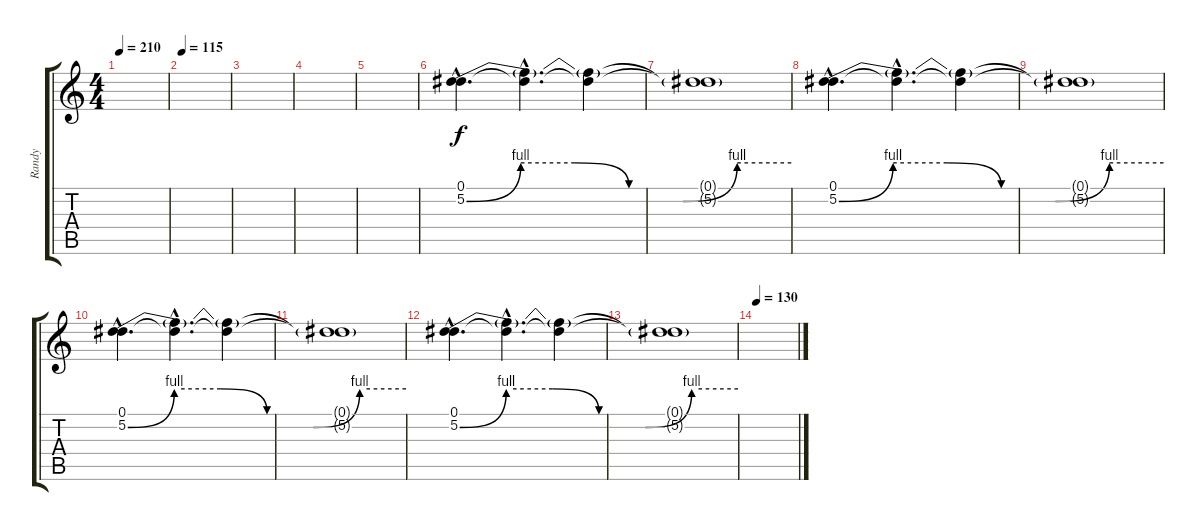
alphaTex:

\track ("Randy" "Randy") {instrument distortionguitar}
\staff {score tabs}
\tuning (Eb4 Bb3 Gb3 Db3 Ab2 Eb2) {hide}
\ts (4 4)
\tempo 210
\tempo 25
\tempo 210
\clef g2
\ks c
|
\tempo 115
|
|
|
|
(0.1{hac} 5.2{be (custom 0 0 10 4 20 4 30 0 40 0 50 4 60 4) hac}).4{d} (0.1{hac t} 5.2{hac t}).4{d} (0.1{t} 5.2{t}).4 |
(0.1{t} 5.2{t}).1 |
(0.1{hac} 5.2{be (custom 0 0 10 4 20 4 30 0 40 0 50 4 60 4) hac}).4{d} (0.1{hac t} 5.2{hac t}).4{d} (0.1{t} 5.2{t}).4 |
(0.1{t} 5.2{t}).1 |
(0.1{hac} 5.2{be (custom 0 0 10 4 20 4 30 0 40 0 50 4 60 4) hac}).4{d} (0.1{hac t} 5.2{hac t}).4{d} (0.1{t} 5.2{t}).4 |
(0.1{t} 5.2{t}).1 |
(0.1{hac} 5.2{be (custom 0 0 10 4 20 4 30 0 40 0 50 4 60 4) hac}).4{d} (0.1{hac t} 5.2{hac t}).4{d} (0.1{t} 5.2{t}).4 |
(0.1{t} 5.2{t}).1 |
\tempo 130
